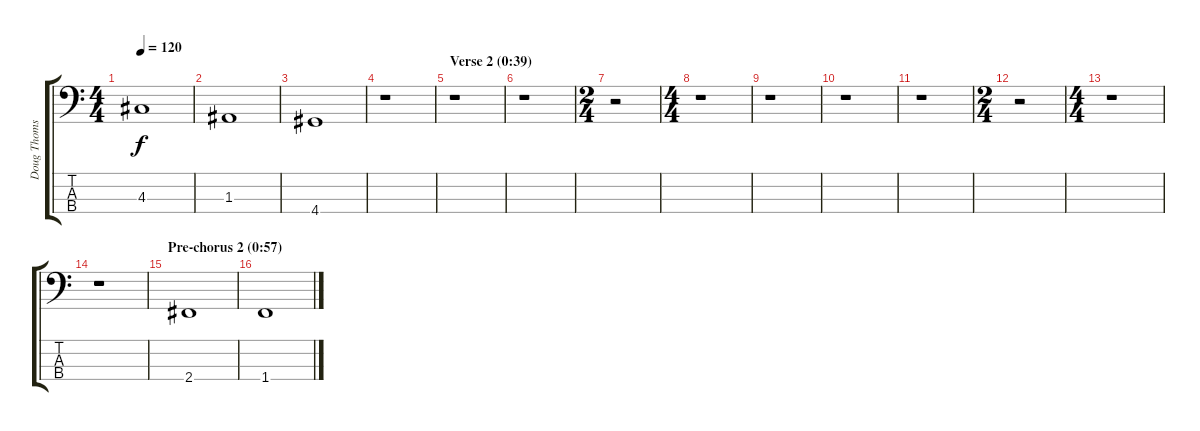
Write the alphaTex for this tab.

\track ("Doug Thomson (bass)" "Doug Thoms") {instrument electricbassfinger}
\staff {score tabs}
\tuning (G2 D2 A1 E1) {hide}
\ts (4 4)
\tempo 120
\clef f4
\ks c
4.3.1{dy f} |
1.3.1 |
4.4.1 |
r.1 |
\section ("" "Verse 2 (0:39)")
r.1 |
r.1 |
\ts (2 4)
r.2 |
\ts (4 4)
r.1 |
r.1 |
r.1 |
r.1 |
\ts (2 4)
r.2 |
\ts (4 4)
r.1 |
r.1 |
\section ("" "Pre-chorus 2 (0:57)")
2.4.1 |
1.4.1
